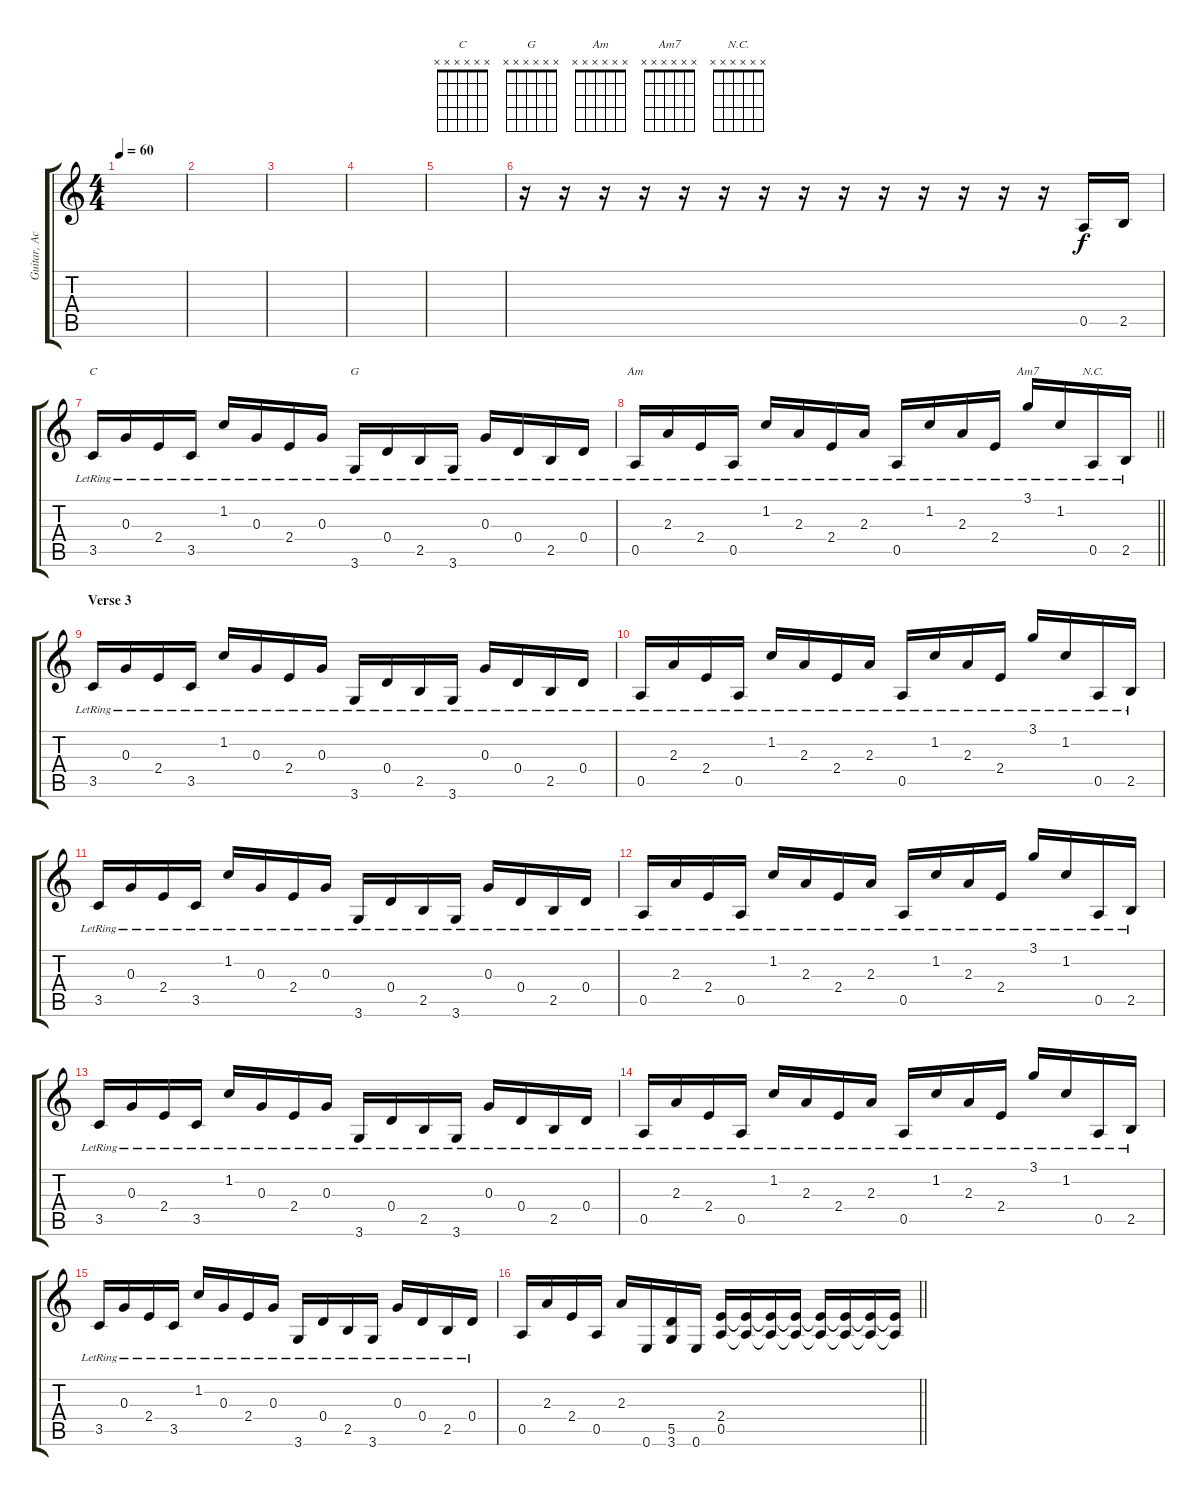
\track ("Guitar, Acoustic" "Guitar, Ac") {instrument electricguitarclean}
\staff {score tabs}
\tuning (E4 B3 G3 D3 A2 E2) {hide}
\chord ("C" x x x x x x)
\chord ("G" x x x x x x)
\chord ("Am" x x x x x x)
\chord ("Am7" x x x x x x)
\chord ("N.C." x x x x x x)
\ts (4 4)
\tempo 60
\clef g2
\ks c
|
|
|
|
|
r.16 r.16 r.16 r.16 r.16 r.16 r.16 r.16 r.16 r.16 r.16 r.16 r.16 r.16 0.5.16 2.5.16 |
3.5{lr}.16{ch "C"} 0.3{lr}.16 2.4{lr}.16 3.5{lr}.16 1.2{lr}.16 0.3{lr}.16 2.4{lr}.16 0.3{lr}.16 3.6{lr}.16{ch "G"} 0.4{lr}.16 2.5{lr}.16 3.6{lr}.16 0.3{lr}.16 0.4{lr}.16 2.5{lr}.16 0.4{lr}.16 |
\barLineRight lightlight
0.5{lr}.16{ch "Am"} 2.3{lr}.16 2.4{lr}.16 0.5{lr}.16 1.2{lr}.16 2.3{lr}.16 2.4{lr}.16 2.3{lr}.16 0.5{lr}.16 1.2{lr}.16 2.3{lr}.16 2.4{lr}.16 3.1{lr}.16{ch "Am7"} 1.2{lr}.16 0.5{lr}.16{ch "N.C."} 2.5{lr}.16 |
\section ("" "Verse 3")
3.5{lr}.16 0.3{lr}.16 2.4{lr}.16 3.5{lr}.16 1.2{lr}.16 0.3{lr}.16 2.4{lr}.16 0.3{lr}.16 3.6{lr}.16 0.4{lr}.16 2.5{lr}.16 3.6{lr}.16 0.3{lr}.16 0.4{lr}.16 2.5{lr}.16 0.4{lr}.16 |
0.5{lr}.16 2.3{lr}.16 2.4{lr}.16 0.5{lr}.16 1.2{lr}.16 2.3{lr}.16 2.4{lr}.16 2.3{lr}.16 0.5{lr}.16 1.2{lr}.16 2.3{lr}.16 2.4{lr}.16 3.1{lr}.16 1.2{lr}.16 0.5{lr}.16 2.5{lr}.16 |
3.5{lr}.16 0.3{lr}.16 2.4{lr}.16 3.5{lr}.16 1.2{lr}.16 0.3{lr}.16 2.4{lr}.16 0.3{lr}.16 3.6{lr}.16 0.4{lr}.16 2.5{lr}.16 3.6{lr}.16 0.3{lr}.16 0.4{lr}.16 2.5{lr}.16 0.4{lr}.16 |
0.5{lr}.16 2.3{lr}.16 2.4{lr}.16 0.5{lr}.16 1.2{lr}.16 2.3{lr}.16 2.4{lr}.16 2.3{lr}.16 0.5{lr}.16 1.2{lr}.16 2.3{lr}.16 2.4{lr}.16 3.1{lr}.16 1.2{lr}.16 0.5{lr}.16 2.5{lr}.16 |
3.5{lr}.16 0.3{lr}.16 2.4{lr}.16 3.5{lr}.16 1.2{lr}.16 0.3{lr}.16 2.4{lr}.16 0.3{lr}.16 3.6{lr}.16 0.4{lr}.16 2.5{lr}.16 3.6{lr}.16 0.3{lr}.16 0.4{lr}.16 2.5{lr}.16 0.4{lr}.16 |
0.5{lr}.16 2.3{lr}.16 2.4{lr}.16 0.5{lr}.16 1.2{lr}.16 2.3{lr}.16 2.4{lr}.16 2.3{lr}.16 0.5{lr}.16 1.2{lr}.16 2.3{lr}.16 2.4{lr}.16 3.1{lr}.16 1.2{lr}.16 0.5{lr}.16 2.5{lr}.16 |
3.5{lr}.16 0.3{lr}.16 2.4{lr}.16 3.5{lr}.16 1.2{lr}.16 0.3{lr}.16 2.4{lr}.16 0.3{lr}.16 3.6{lr}.16 0.4{lr}.16 2.5{lr}.16 3.6{lr}.16 0.3{lr}.16 0.4{lr}.16 2.5{lr}.16 0.4{lr}.16 |
\barLineRight lightlight
0.5.16 2.3.16 2.4.16 0.5.16 2.3.16 0.6.16 (5.5 3.6).16 0.6.16 (2.4 0.5).16 (2.4{t} 0.5{t}).16 (2.4{t} 0.5{t}).16 (2.4{t} 0.5{t}).16 (2.4{t} 0.5{t}).16 (2.4{t} 0.5{t}).16 (2.4{t} 0.5{t}).16 (2.4{t} 0.5{t}).16
